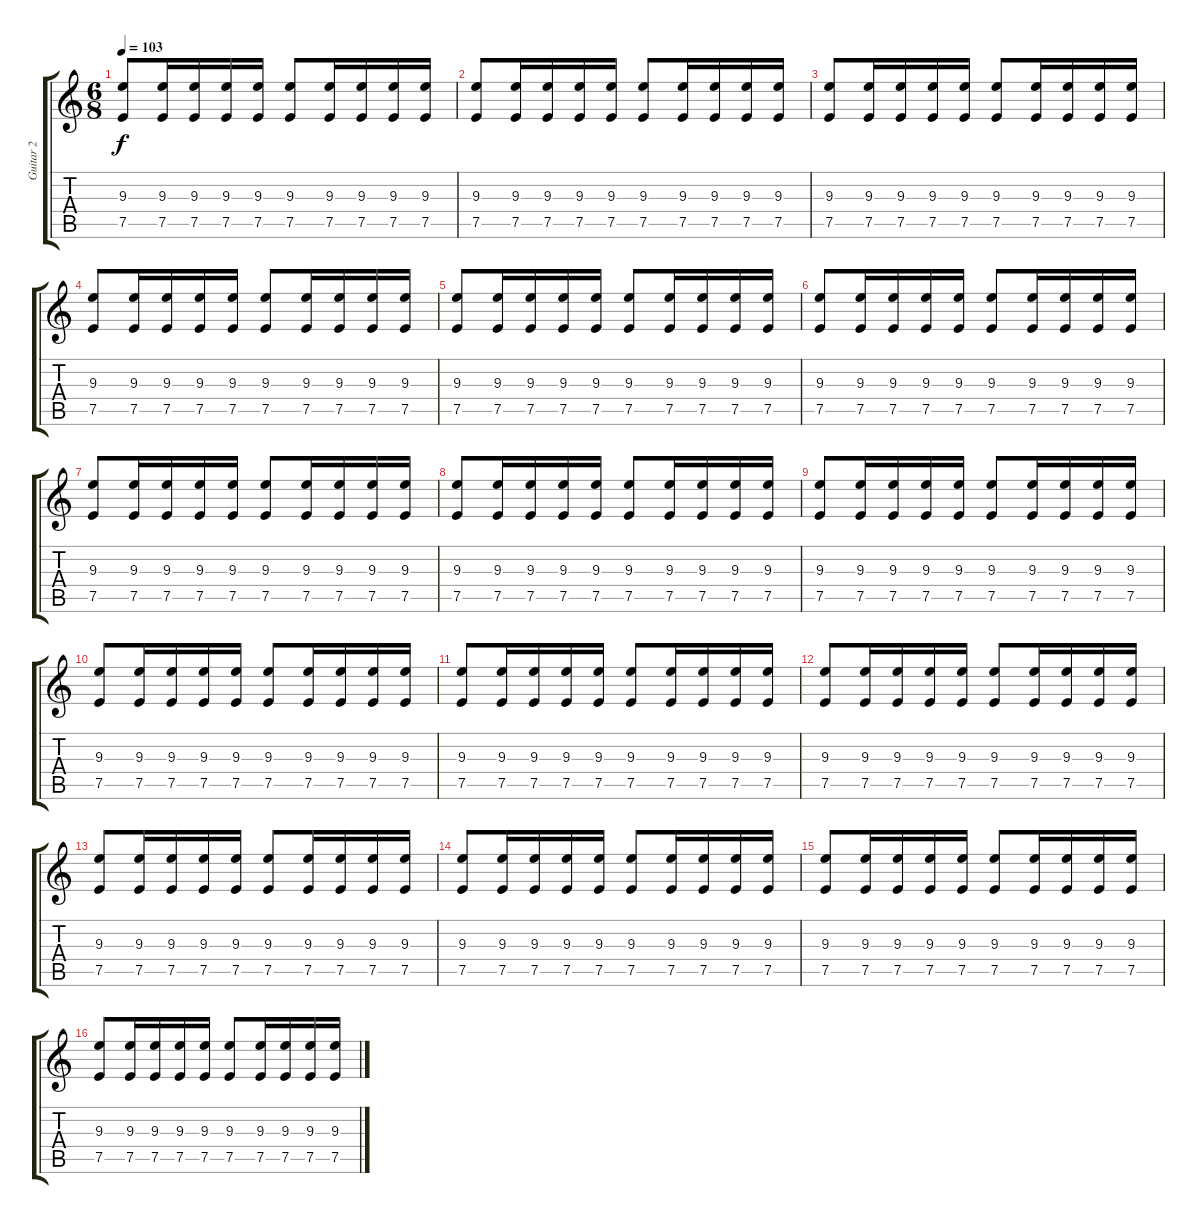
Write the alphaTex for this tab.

\track ("Guitar 2" "Guitar 2") {instrument distortionguitar}
\staff {score tabs}
\tuning (E4 B3 G3 D3 A2 E2) {hide}
\ts (6 8)
\tempo 103
\clef g2
\ks c
(9.3 7.5).8{dy f} (9.3 7.5).16 (9.3 7.5).16 (9.3 7.5).16 (9.3 7.5).16 (9.3 7.5).8 (9.3 7.5).16 (9.3 7.5).16 (9.3 7.5).16 (9.3 7.5).16 |
(9.3 7.5).8 (9.3 7.5).16 (9.3 7.5).16 (9.3 7.5).16 (9.3 7.5).16 (9.3 7.5).8 (9.3 7.5).16 (9.3 7.5).16 (9.3 7.5).16 (9.3 7.5).16 |
(9.3 7.5).8 (9.3 7.5).16 (9.3 7.5).16 (9.3 7.5).16 (9.3 7.5).16 (9.3 7.5).8 (9.3 7.5).16 (9.3 7.5).16 (9.3 7.5).16 (9.3 7.5).16 |
(9.3 7.5).8 (9.3 7.5).16 (9.3 7.5).16 (9.3 7.5).16 (9.3 7.5).16 (9.3 7.5).8 (9.3 7.5).16 (9.3 7.5).16 (9.3 7.5).16 (9.3 7.5).16 |
(9.3 7.5).8 (9.3 7.5).16 (9.3 7.5).16 (9.3 7.5).16 (9.3 7.5).16 (9.3 7.5).8 (9.3 7.5).16 (9.3 7.5).16 (9.3 7.5).16 (9.3 7.5).16 |
(9.3 7.5).8 (9.3 7.5).16 (9.3 7.5).16 (9.3 7.5).16 (9.3 7.5).16 (9.3 7.5).8 (9.3 7.5).16 (9.3 7.5).16 (9.3 7.5).16 (9.3 7.5).16 |
(9.3 7.5).8 (9.3 7.5).16 (9.3 7.5).16 (9.3 7.5).16 (9.3 7.5).16 (9.3 7.5).8 (9.3 7.5).16 (9.3 7.5).16 (9.3 7.5).16 (9.3 7.5).16 |
(9.3 7.5).8 (9.3 7.5).16 (9.3 7.5).16 (9.3 7.5).16 (9.3 7.5).16 (9.3 7.5).8 (9.3 7.5).16 (9.3 7.5).16 (9.3 7.5).16 (9.3 7.5).16 |
(9.3 7.5).8 (9.3 7.5).16 (9.3 7.5).16 (9.3 7.5).16 (9.3 7.5).16 (9.3 7.5).8 (9.3 7.5).16 (9.3 7.5).16 (9.3 7.5).16 (9.3 7.5).16 |
(9.3 7.5).8 (9.3 7.5).16 (9.3 7.5).16 (9.3 7.5).16 (9.3 7.5).16 (9.3 7.5).8 (9.3 7.5).16 (9.3 7.5).16 (9.3 7.5).16 (9.3 7.5).16 |
(9.3 7.5).8 (9.3 7.5).16 (9.3 7.5).16 (9.3 7.5).16 (9.3 7.5).16 (9.3 7.5).8 (9.3 7.5).16 (9.3 7.5).16 (9.3 7.5).16 (9.3 7.5).16 |
(9.3 7.5).8 (9.3 7.5).16 (9.3 7.5).16 (9.3 7.5).16 (9.3 7.5).16 (9.3 7.5).8 (9.3 7.5).16 (9.3 7.5).16 (9.3 7.5).16 (9.3 7.5).16 |
(9.3 7.5).8 (9.3 7.5).16 (9.3 7.5).16 (9.3 7.5).16 (9.3 7.5).16 (9.3 7.5).8 (9.3 7.5).16 (9.3 7.5).16 (9.3 7.5).16 (9.3 7.5).16 |
(9.3 7.5).8 (9.3 7.5).16 (9.3 7.5).16 (9.3 7.5).16 (9.3 7.5).16 (9.3 7.5).8 (9.3 7.5).16 (9.3 7.5).16 (9.3 7.5).16 (9.3 7.5).16 |
(9.3 7.5).8 (9.3 7.5).16 (9.3 7.5).16 (9.3 7.5).16 (9.3 7.5).16 (9.3 7.5).8 (9.3 7.5).16 (9.3 7.5).16 (9.3 7.5).16 (9.3 7.5).16 |
(9.3 7.5).8 (9.3 7.5).16 (9.3 7.5).16 (9.3 7.5).16 (9.3 7.5).16 (9.3 7.5).8 (9.3 7.5).16 (9.3 7.5).16 (9.3 7.5).16 (9.3 7.5).16
